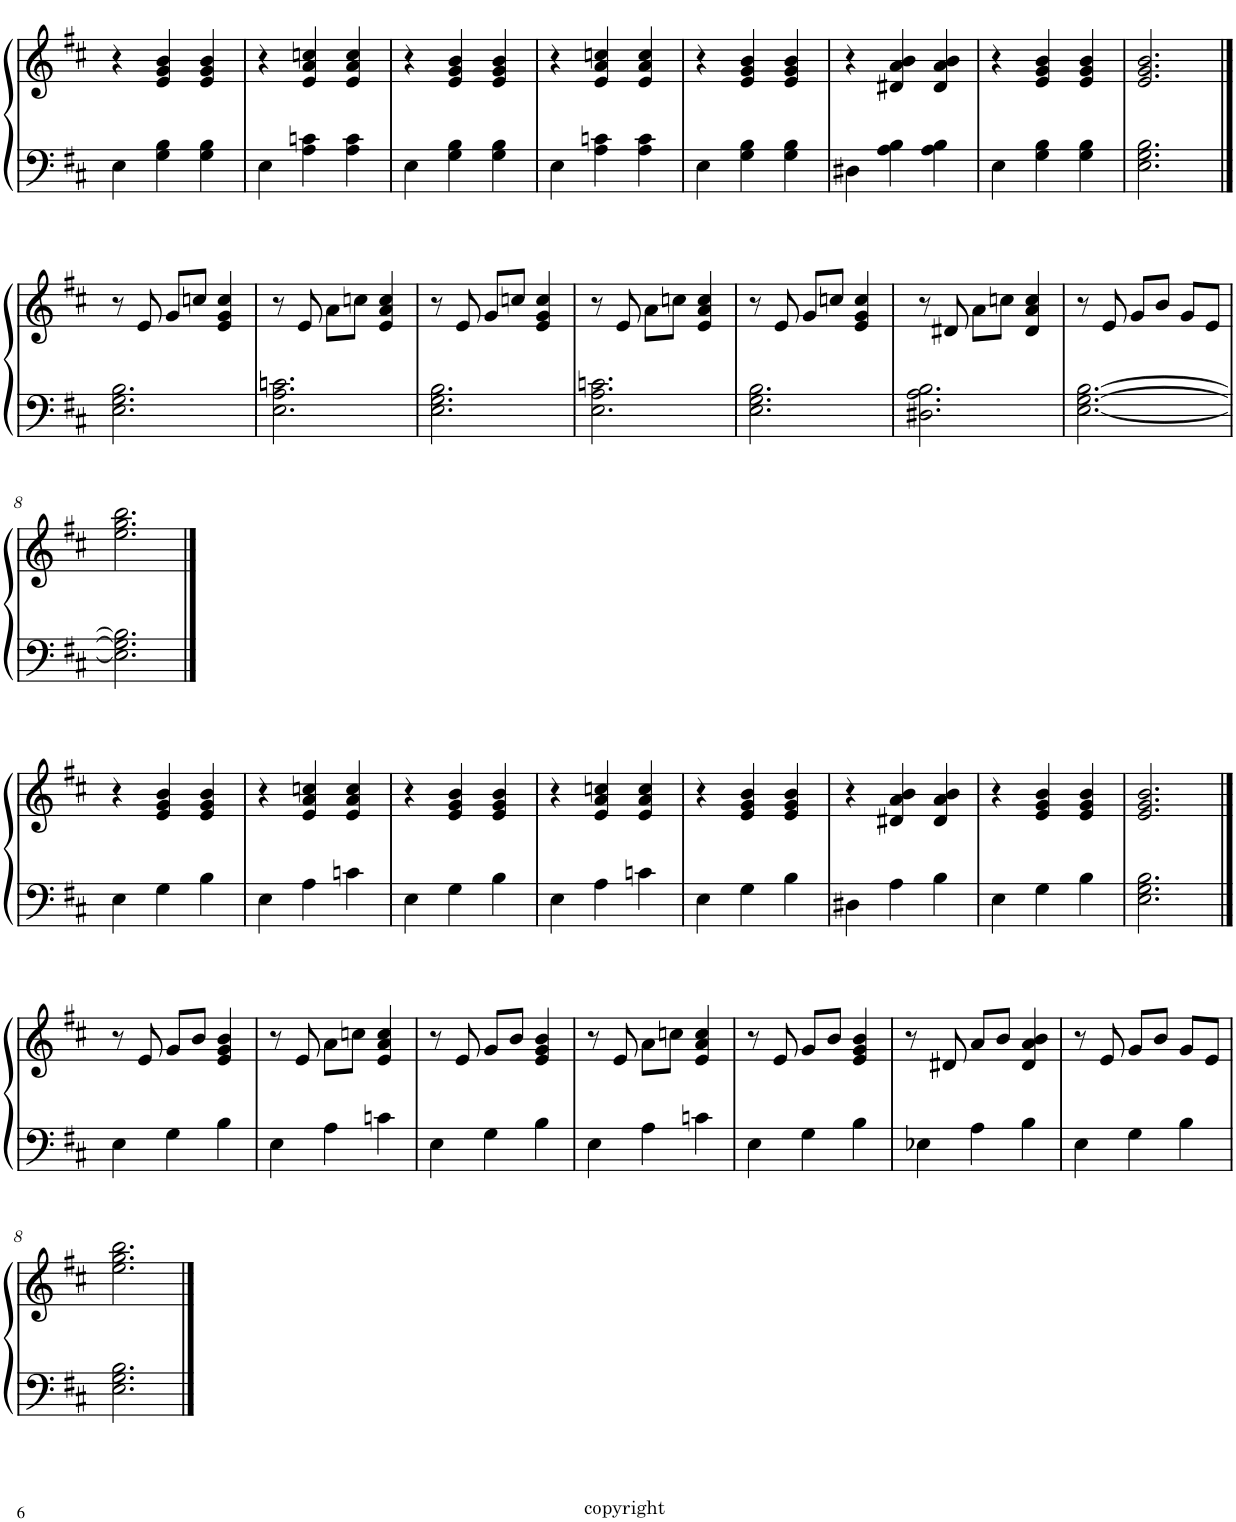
**kern	**kern
*part1	*part1
*staff2	*staff1
*I"Piano	*
*I'Pno.	*
!!LO:PB:g=z
*clefF4	*clefG2
*k[f#c#]	*k[f#c#]
*M3/4	*M3/4
=1	=1
4E\	4r
4G\ 4B\	4e/ 4g/ 4b/
4G\ 4B\	4e/ 4g/ 4b/
=2	=2
4E\	4r
4A\ 4cn\	4e/ 4a/ 4ccn/
4A\ 4c\	4e/ 4a/ 4cc/
=3	=3
4E\	4r
4G\ 4B\	4e/ 4g/ 4b/
4G\ 4B\	4e/ 4g/ 4b/
=4	=4
4E\	4r
4A\ 4cn\	4e/ 4a/ 4ccn/
4A\ 4c\	4e/ 4a/ 4cc/
=5	=5
4E\	4r
4G\ 4B\	4e/ 4g/ 4b/
4G\ 4B\	4e/ 4g/ 4b/
=6	=6
4D#X\	4r
4A\ 4B\	4d#X/ 4a/ 4b/
4A\ 4B\	4d#/ 4a/ 4b/
=7	=7
4E\	4r
4G\ 4B\	4e/ 4g/ 4b/
4G\ 4B\	4e/ 4g/ 4b/
=8	=8
2.E\ 2.G\ 2.B\	2.e/ 2.g/ 2.b/
!!LO:LB:g=z
==1	==1
2.E\ 2.G\ 2.B\	8r
.	8e/
.	8g/L
.	8ccn/J
.	4e/ 4g/ 4cc/
=2	=2
2.E\ 2.A\ 2.cn\	8r
.	8e/
.	8a\L
.	8ccn\J
.	4e/ 4a/ 4cc/
=3	=3
2.E\ 2.G\ 2.B\	8r
.	8e/
.	8g/L
.	8ccn/J
.	4e/ 4g/ 4cc/
=4	=4
2.E\ 2.A\ 2.cn\	8r
.	8e/
.	8a\L
.	8ccn\J
.	4e/ 4a/ 4cc/
=5	=5
2.E\ 2.G\ 2.B\	8r
.	8e/
.	8g/L
.	8ccn/J
.	4e/ 4g/ 4cc/
=6	=6
2.D#X\ 2.A\ 2.B\	8r
.	8d#X/
.	8a\L
.	8ccn\J
.	4d#/ 4a/ 4cc/
=7	=7
[2.E\ [2.G\ [2.B\	8r
.	8e/
.	8g/L
.	8b/J
.	8g/L
.	8e/J
!!LO:LB:g=z
=8	=8
2.E\] 2.G\] 2.B\]	2.ee\ 2.gg\ 2.bb\
!!LO:LB:g=z
==1	==1
4E\	4r
4G\	4e/ 4g/ 4b/
4B\	4e/ 4g/ 4b/
=2	=2
4E\	4r
4A\	4e/ 4a/ 4ccn/
4cn\	4e/ 4a/ 4cc/
=3	=3
4E\	4r
4G\	4e/ 4g/ 4b/
4B\	4e/ 4g/ 4b/
=4	=4
4E\	4r
4A\	4e/ 4a/ 4ccn/
4cn\	4e/ 4a/ 4cc/
=5	=5
4E\	4r
4G\	4e/ 4g/ 4b/
4B\	4e/ 4g/ 4b/
=6	=6
4D#X\	4r
4A\	4d#X/ 4a/ 4b/
4B\	4d#/ 4a/ 4b/
=7	=7
4E\	4r
4G\	4e/ 4g/ 4b/
4B\	4e/ 4g/ 4b/
=8	=8
2.E\ 2.G\ 2.B\	2.e/ 2.g/ 2.b/
!!LO:LB:g=z
==1	==1
4E\	8r
.	8e/
4G\	8g/L
.	8b/J
4B\	4e/ 4g/ 4b/
=2	=2
4E\	8r
.	8e/
4A\	8a\L
.	8ccn\J
4cn\	4e/ 4a/ 4cc/
=3	=3
4E\	8r
.	8e/
4G\	8g/L
.	8b/J
4B\	4e/ 4g/ 4b/
=4	=4
4E\	8r
.	8e/
4A\	8a\L
.	8ccn\J
4cn\	4e/ 4a/ 4cc/
=5	=5
4E\	8r
.	8e/
4G\	8g/L
.	8b/J
4B\	4e/ 4g/ 4b/
=6	=6
4E-X\	8r
.	8d#X/
4A\	8a/L
.	8b/J
4B\	4d#/ 4a/ 4b/
=7	=7
4E\	8r
.	8e/
4G\	8g/L
.	8b/J
4B\	8g/L
.	8e/J
!!LO:LB:g=z
=8	=8
2.E\ 2.G\ 2.B\	2.ee\ 2.gg\ 2.bb\
==	==
*-	*-
